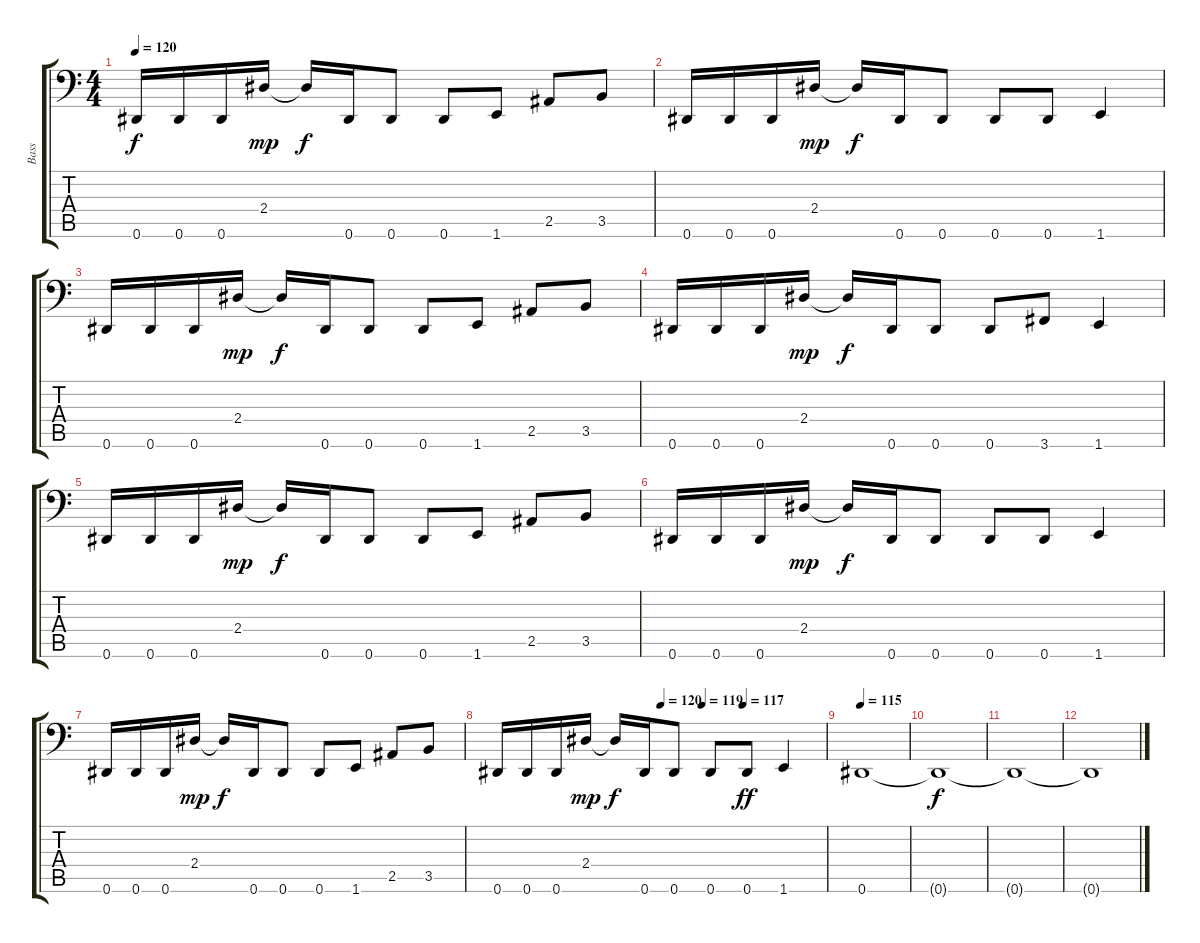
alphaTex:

\track ("Bass" "Bass") {instrument electricbasspick}
\staff {score tabs}
\tuning (Eb3 Bb2 Gb2 Db2 Ab1 Eb1) {hide}
\ts (4 4)
\tempo 120
\clef f4
\ks c
0.6.16{dy f} 0.6.16 0.6.16 2.4.16{dy mp} 2.4{t}.16{dy f} 0.6.16 0.6.8 0.6.8 1.6.8 2.5.8 3.5.8 |
0.6.16 0.6.16 0.6.16 2.4.16{dy mp} 2.4{t}.16{dy f} 0.6.16 0.6.8 0.6.8 0.6.8 1.6.4 |
0.6.16 0.6.16 0.6.16 2.4.16{dy mp} 2.4{t}.16{dy f} 0.6.16 0.6.8 0.6.8 1.6.8 2.5.8 3.5.8 |
0.6.16 0.6.16 0.6.16 2.4.16{dy mp} 2.4{t}.16{dy f} 0.6.16 0.6.8 0.6.8 3.6.8 1.6.4 |
0.6.16 0.6.16 0.6.16 2.4.16{dy mp} 2.4{t}.16{dy f} 0.6.16 0.6.8 0.6.8 1.6.8 2.5.8 3.5.8 |
0.6.16 0.6.16 0.6.16 2.4.16{dy mp} 2.4{t}.16{dy f} 0.6.16 0.6.8 0.6.8 0.6.8 1.6.4 |
0.6.16 0.6.16 0.6.16 2.4.16{dy mp} 2.4{t}.16{dy f} 0.6.16 0.6.8 0.6.8 1.6.8 2.5.8 3.5.8 |
\tempo (120 0.5)
\tempo (119 0.625)
\tempo (117 0.75)
0.6.16 0.6.16 0.6.16 2.4.16{dy mp} 2.4{t}.16{dy f} 0.6.16 0.6.8 0.6.8 0.6.8{dy ff} 1.6.4 |
\tempo 115
0.6.1 |
0.6{t}.1{dy f} |
0.6{t}.1 |
0.6{t}.1
